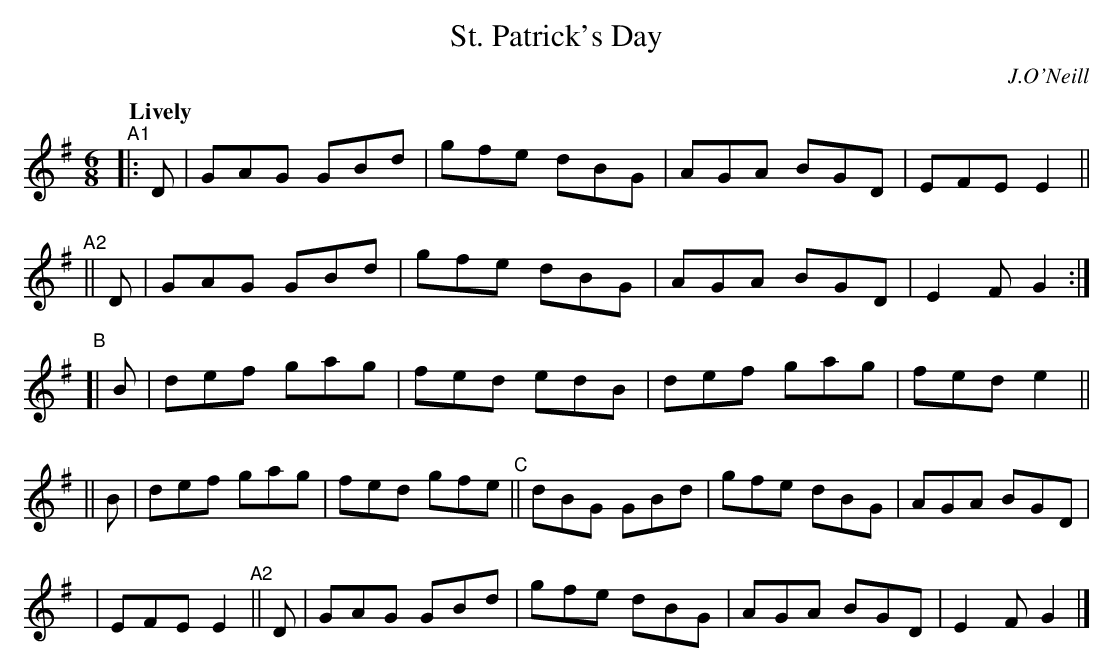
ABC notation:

X:1
T: St. Patrick's Day
O: J.O'Neill
Q: "Lively"
M: 6/8
L: 1/8
K:G
"^A1"|: D | GAG GBd | gfe dBG | AGA BGD | EFE E2 ||
"^A2"|| D | GAG GBd | gfe dBG | AGA BGD | E2F G2 :|
"^B"\
[| B | def gag | fed edB | def gag | fed e2 ||
|| B | def gag | fed gfe "^C"|| dBG GBd | gfe dBG | AGA BGD |
  y3 | EFE E2 "^A2"|| D | GAG GBd | gfe dBG | AGA BGD | E2F G2 |]
